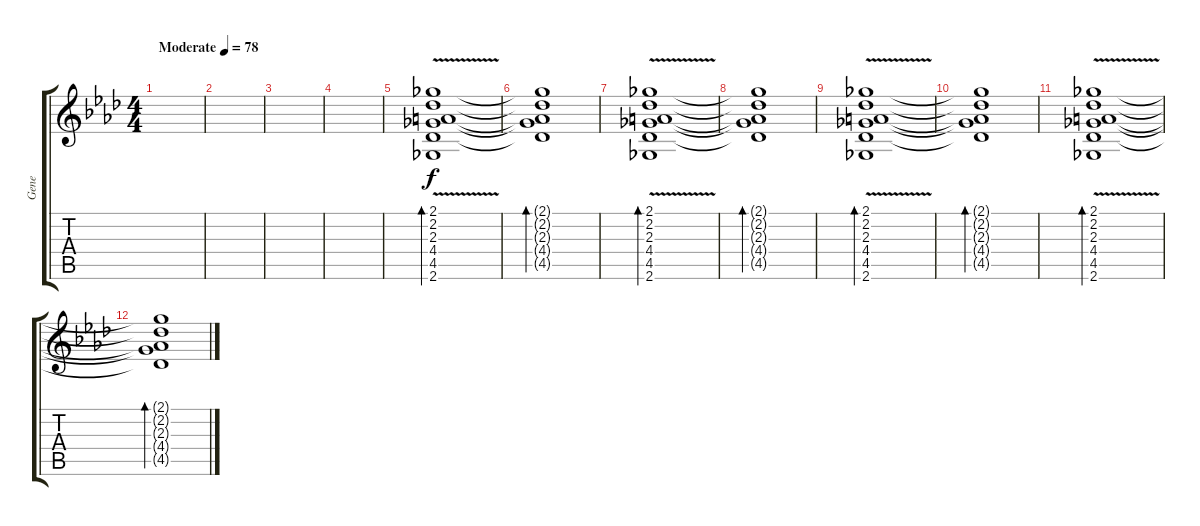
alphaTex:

\track ("Gene" "Gene") {instrument electricguitarclean}
\staff {score tabs}
\tuning (E4 B3 G3 D3 A2 E2) {hide}
\ts (4 4)
\tempo (78 "Moderate")
\clef g2
\ks fminor
|
|
|
|
(2.1 2.2 2.3 4.4 4.5 2.6{v}).1{bd 240} |
(2.1{t} 2.2{t} 2.3{t} 4.4{t} 4.5{t}).1{bd 240} |
(2.1 2.2 2.3 4.4 4.5 2.6{v}).1{bd 240} |
(2.1{t} 2.2{t} 2.3{t} 4.4{t} 4.5{t}).1{bd 240} |
(2.1 2.2 2.3 4.4 4.5 2.6{v}).1{bd 240} |
(2.1{t} 2.2{t} 2.3{t} 4.4{t} 4.5{t}).1{bd 240} |
(2.1 2.2 2.3 4.4 4.5 2.6{v}).1{bd 240} |
(2.1{t} 2.2{t} 2.3{t} 4.4{t} 4.5{t}).1{bd 240}
